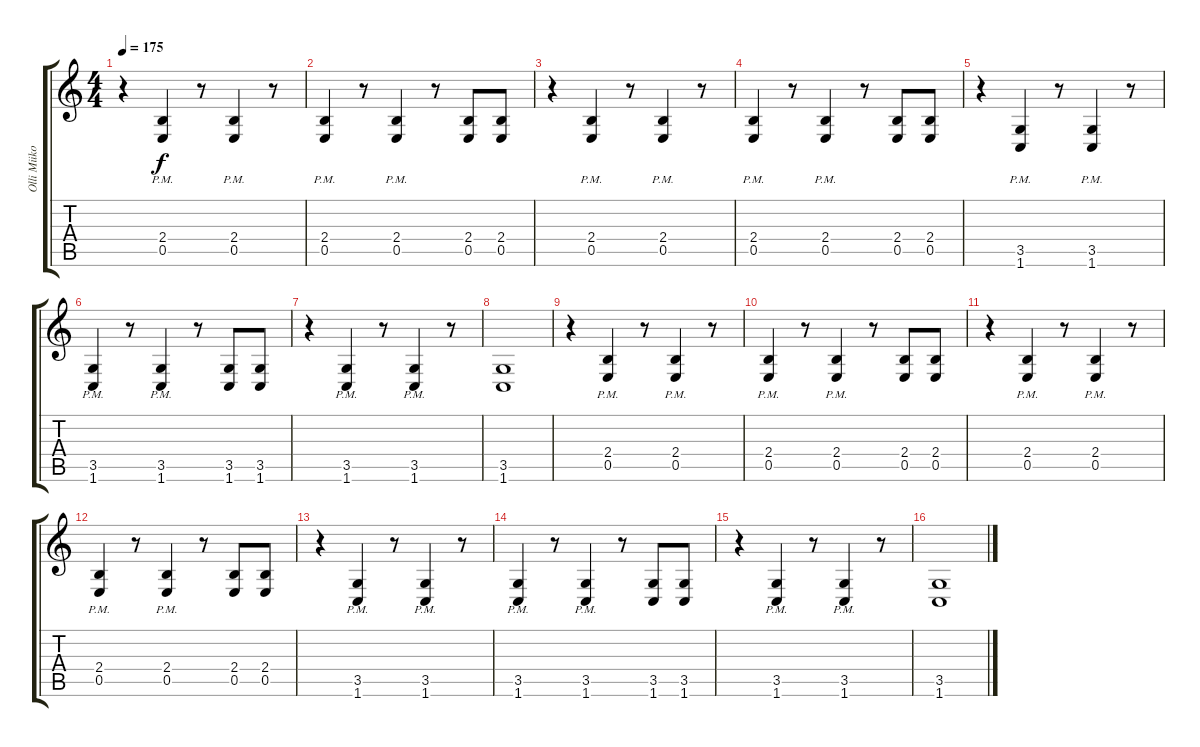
\track ("Olli Miikonen" "Olli Miiko") {instrument distortionguitar}
\staff {score tabs}
\tuning (B3 Gb3 D3 A2 E2 B1) {hide}
\ts (4 4)
\tempo 175
\clef g2
\ks c
r.4{dy f} (2.4{pm} 0.5{pm}).4 r.8 (2.4{pm} 0.5{pm}).4 r.8 |
(2.4{pm} 0.5{pm}).4 r.8 (2.4{pm} 0.5{pm}).4 r.8 (2.4 0.5).8 (2.4 0.5).8 |
r.4 (2.4{pm} 0.5{pm}).4 r.8 (2.4{pm} 0.5{pm}).4 r.8 |
(2.4{pm} 0.5{pm}).4 r.8 (2.4{pm} 0.5{pm}).4 r.8 (2.4 0.5).8 (2.4 0.5).8 |
r.4 (3.5{pm} 1.6{pm}).4 r.8 (3.5{pm} 1.6{pm}).4 r.8 |
(3.5{pm} 1.6{pm}).4 r.8 (3.5{pm} 1.6).4 r.8 (3.5 1.6).8 (3.5 1.6).8 |
r.4 (3.5{pm} 1.6{pm}).4 r.8 (3.5{pm} 1.6{pm}).4 r.8 |
(3.5 1.6).1 |
r.4 (2.4{pm} 0.5{pm}).4 r.8 (2.4{pm} 0.5{pm}).4 r.8 |
(2.4{pm} 0.5{pm}).4 r.8 (2.4{pm} 0.5{pm}).4 r.8 (2.4 0.5).8 (2.4 0.5).8 |
r.4 (2.4{pm} 0.5{pm}).4 r.8 (2.4{pm} 0.5{pm}).4 r.8 |
(2.4{pm} 0.5{pm}).4 r.8 (2.4{pm} 0.5{pm}).4 r.8 (2.4 0.5).8 (2.4 0.5).8 |
r.4 (3.5{pm} 1.6{pm}).4 r.8 (3.5{pm} 1.6{pm}).4 r.8 |
(3.5{pm} 1.6{pm}).4 r.8 (3.5{pm} 1.6).4 r.8 (3.5 1.6).8 (3.5 1.6).8 |
r.4 (3.5{pm} 1.6{pm}).4 r.8 (3.5{pm} 1.6{pm}).4 r.8 |
(3.5 1.6).1
